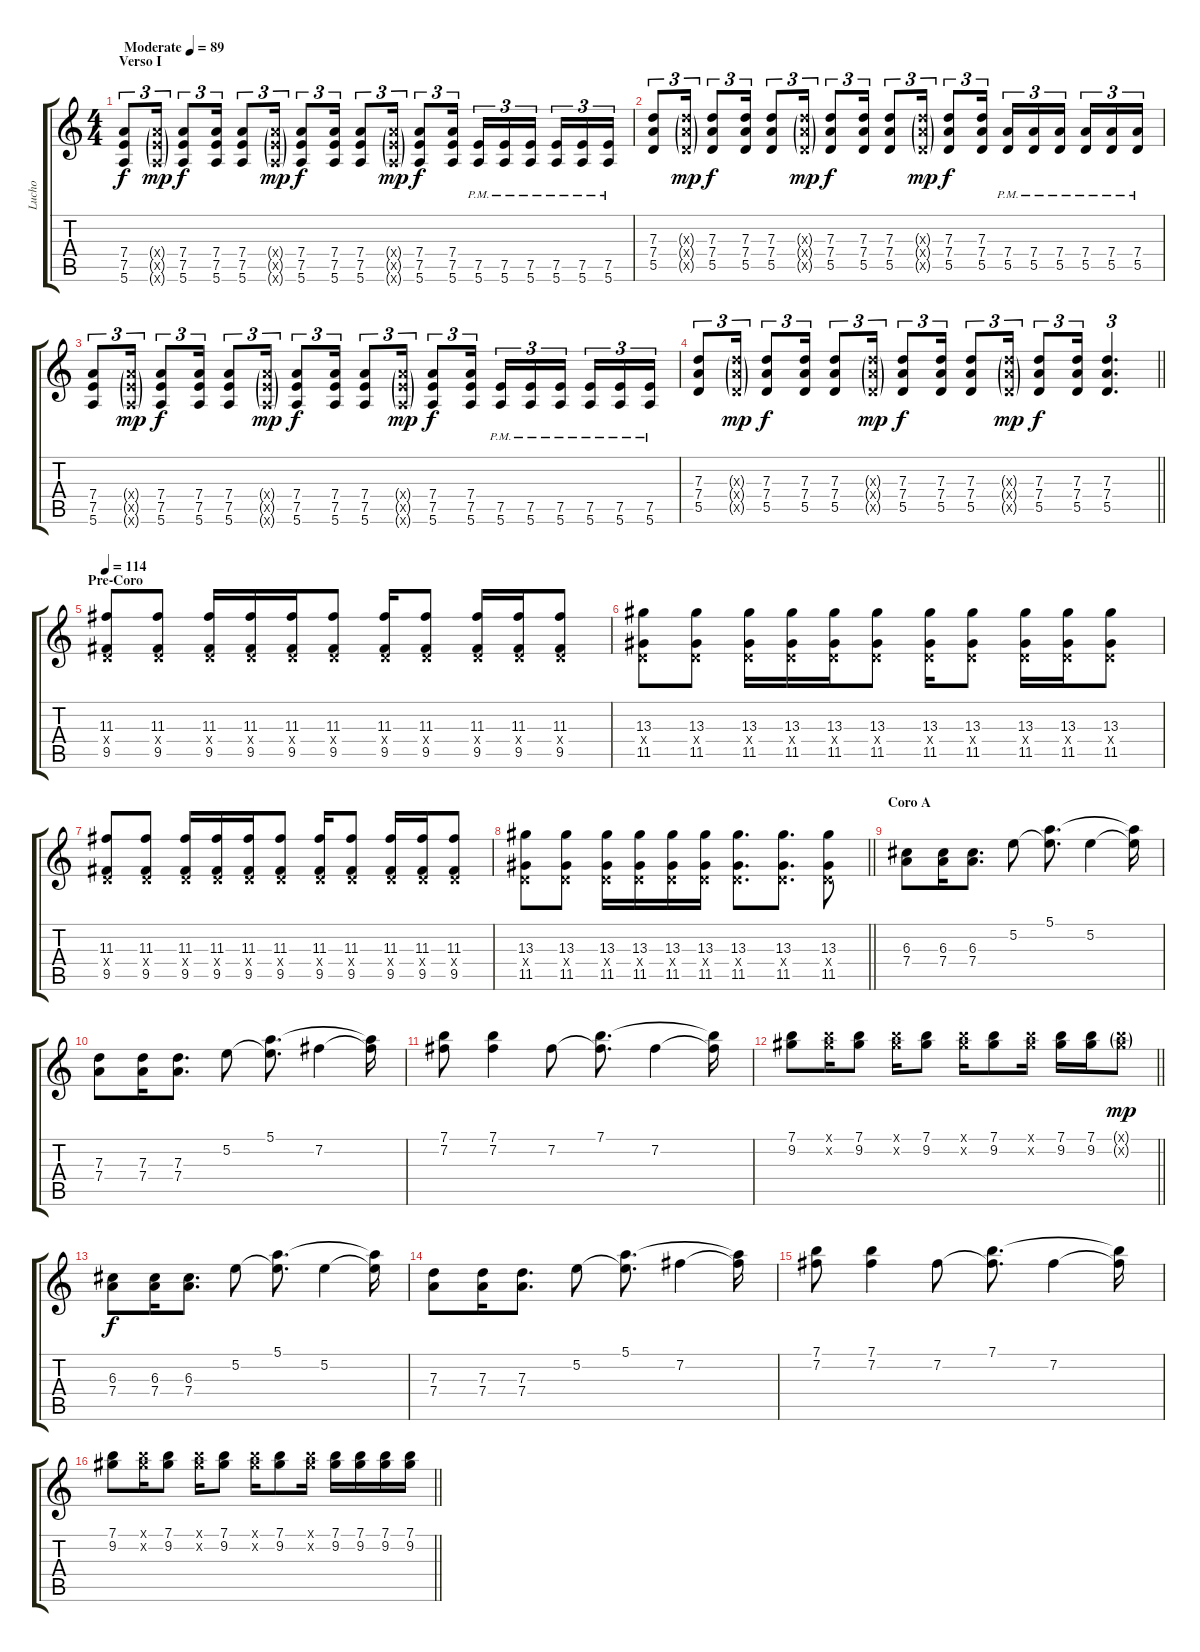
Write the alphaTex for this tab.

\track ("Lucho" "Lucho") {instrument distortionguitar}
\staff {score tabs}
\tuning (E4 B3 G3 D3 A2 E2) {hide}
\ts (4 4)
\section ("" "Verso I")
\tempo (89 "Moderate")
\clef g2
\ks c
(7.4 7.5 5.6).8{tu (3 2) dy f instrument distortionguitar} (7.4{g x} 7.5{g x} 5.6{g x}).16{tu (3 2) dy mp} (7.4 7.5 5.6).8{tu (3 2) dy f} (7.4 7.5 5.6).16{tu (3 2)} (7.4 7.5 5.6).8{tu (3 2)} (7.4{g x} 7.5{g x} 5.6{g x}).16{tu (3 2) dy mp} (7.4 7.5 5.6).8{tu (3 2) dy f} (7.4 7.5 5.6).16{tu (3 2)} (7.4 7.5 5.6).8{tu (3 2)} (7.4{g x} 7.5{g x} 5.6{g x}).16{tu (3 2) dy mp} (7.4 7.5 5.6).8{tu (3 2) dy f} (7.4 7.5 5.6).16{tu (3 2)} (7.5{pm} 5.6{pm}).16{tu (3 2)} (7.5{pm} 5.6{pm}).16{tu (3 2)} (7.5{pm} 5.6{pm}).16{tu (3 2) beam splitsecondary} (7.5{pm} 5.6{pm}).16{tu (3 2)} (7.5{pm} 5.6{pm}).16{tu (3 2)} (7.5{pm} 5.6{pm}).16{tu (3 2)} |
(7.3 7.4 5.5).8{tu (3 2)} (7.3{g x} 7.4{g x} 5.5{g x}).16{tu (3 2) dy mp} (7.3 7.4 5.5).8{tu (3 2) dy f} (7.3 7.4 5.5).16{tu (3 2)} (7.3 7.4 5.5).8{tu (3 2)} (7.3{g x} 7.4{g x} 5.5{g x}).16{tu (3 2) dy mp} (7.3 7.4 5.5).8{tu (3 2) dy f} (7.3 7.4 5.5).16{tu (3 2)} (7.3 7.4 5.5).8{tu (3 2)} (7.3{g x} 7.4{g x} 5.5{g x}).16{tu (3 2) dy mp} (7.3 7.4 5.5).8{tu (3 2) dy f} (7.3 7.4 5.5).16{tu (3 2)} (7.4{pm} 5.5{pm}).16{tu (3 2)} (7.4{pm} 5.5{pm}).16{tu (3 2)} (7.4{pm} 5.5{pm}).16{tu (3 2) beam splitsecondary} (7.4{pm} 5.5{pm}).16{tu (3 2)} (7.4{pm} 5.5{pm}).16{tu (3 2)} (7.4{pm} 5.5{pm}).16{tu (3 2)} |
(7.4 7.5 5.6).8{tu (3 2)} (7.4{g x} 7.5{g x} 5.6{g x}).16{tu (3 2) dy mp} (7.4 7.5 5.6).8{tu (3 2) dy f} (7.4 7.5 5.6).16{tu (3 2)} (7.4 7.5 5.6).8{tu (3 2)} (7.4{g x} 7.5{g x} 5.6{g x}).16{tu (3 2) dy mp} (7.4 7.5 5.6).8{tu (3 2) dy f} (7.4 7.5 5.6).16{tu (3 2)} (7.4 7.5 5.6).8{tu (3 2)} (7.4{g x} 7.5{g x} 5.6{g x}).16{tu (3 2) dy mp} (7.4 7.5 5.6).8{tu (3 2) dy f} (7.4 7.5 5.6).16{tu (3 2)} (7.5{pm} 5.6{pm}).16{tu (3 2)} (7.5{pm} 5.6{pm}).16{tu (3 2)} (7.5{pm} 5.6{pm}).16{tu (3 2) beam splitsecondary} (7.5{pm} 5.6{pm}).16{tu (3 2)} (7.5{pm} 5.6{pm}).16{tu (3 2)} (7.5{pm} 5.6{pm}).16{tu (3 2)} |
\barLineRight lightlight
(7.3 7.4 5.5).8{tu (3 2)} (7.3{g x} 7.4{g x} 5.5{g x}).16{tu (3 2) dy mp} (7.3 7.4 5.5).8{tu (3 2) dy f} (7.3 7.4 5.5).16{tu (3 2)} (7.3 7.4 5.5).8{tu (3 2)} (7.3{g x} 7.4{g x} 5.5{g x}).16{tu (3 2) dy mp} (7.3 7.4 5.5).8{tu (3 2) dy f} (7.3 7.4 5.5).16{tu (3 2)} (7.3 7.4 5.5).8{tu (3 2)} (7.3{g x} 7.4{g x} 5.5{g x}).16{tu (3 2) dy mp} (7.3 7.4 5.5).8{tu (3 2) dy f} (7.3 7.4 5.5).16{tu (3 2)} (7.3 7.4 5.5).4{d tu (3 2)} |
\section ("" "Pre-Coro")
\tempo 114
(11.3 0.4{x} 9.5).8 (11.3 0.4{x} 9.5).8 (11.3 0.4{x} 9.5).16 (11.3 0.4{x} 9.5).16 (11.3 0.4{x} 9.5).16 (11.3 0.4{x} 9.5).8 (11.3 0.4{x} 9.5).16 (11.3 0.4{x} 9.5).8 (11.3 0.4{x} 9.5).16 (11.3 0.4{x} 9.5).16 (11.3 0.4{x} 9.5).8 |
(13.3 0.4{x} 11.5).8 (13.3 0.4{x} 11.5).8 (13.3 0.4{x} 11.5).16 (13.3 0.4{x} 11.5).16 (13.3 0.4{x} 11.5).16 (13.3 0.4{x} 11.5).8 (13.3 0.4{x} 11.5).16 (13.3 0.4{x} 11.5).8 (13.3 0.4{x} 11.5).16 (13.3 0.4{x} 11.5).16 (13.3 0.4{x} 11.5).8 |
(11.3 0.4{x} 9.5).8 (11.3 0.4{x} 9.5).8 (11.3 0.4{x} 9.5).16 (11.3 0.4{x} 9.5).16 (11.3 0.4{x} 9.5).16 (11.3 0.4{x} 9.5).8 (11.3 0.4{x} 9.5).16 (11.3 0.4{x} 9.5).8 (11.3 0.4{x} 9.5).16 (11.3 0.4{x} 9.5).16 (11.3 0.4{x} 9.5).8 |
\barLineRight lightlight
(13.3 0.4{x} 11.5).8 (13.3 0.4{x} 11.5).8 (13.3 0.4{x} 11.5).16 (13.3 0.4{x} 11.5).16 (13.3 0.4{x} 11.5).16 (13.3 0.4{x} 11.5).16 (13.3 0.4{x} 11.5).8{d} (13.3 0.4{x} 11.5).8{d} (13.3 0.4{x} 11.5).8 |
\section ("" "Coro A")
(6.3 7.4).8 (6.3 7.4).16 (6.3 7.4).8{d} 5.2.8 (5.1 5.2{t}).8{d} 5.2.4 (5.1{t} 5.2{t}).16 |
(7.3 7.4).8 (7.3 7.4).16 (7.3 7.4).8{d} 5.2.8 (5.1 5.2{t}).8{d} 7.2.4 (5.1{t} 7.2{t}).16 |
(7.1 7.2).8 (7.1 7.2).4 7.2.8 (7.1 7.2{t}).8{d} 7.2.4 (7.1{t} 7.2{t}).16 |
\barLineRight lightlight
(7.1 9.2).8 (7.1{x} 9.2{x}).16 (7.1 9.2).8 (7.1{x} 9.2{x}).16 (7.1 9.2).8 (7.1{x} 9.2{x}).16 (7.1 9.2).8 (7.1{x} 9.2{x}).16 (7.1 9.2).16 (7.1 9.2).16 (7.1{g x} 9.2{g x}).8{dy mp} |
(6.3 7.4).8{dy f} (6.3 7.4).16 (6.3 7.4).8{d} 5.2.8 (5.1 5.2{t}).8{d} 5.2.4 (5.1{t} 5.2{t}).16 |
(7.3 7.4).8 (7.3 7.4).16 (7.3 7.4).8{d} 5.2.8 (5.1 5.2{t}).8{d} 7.2.4 (5.1{t} 7.2{t}).16 |
(7.1 7.2).8 (7.1 7.2).4 7.2.8 (7.1 7.2{t}).8{d} 7.2.4 (7.1{t} 7.2{t}).16 |
\barLineRight lightlight
(7.1 9.2).8 (7.1{x} 9.2{x}).16 (7.1 9.2).8 (7.1{x} 9.2{x}).16 (7.1 9.2).8 (7.1{x} 9.2{x}).16 (7.1 9.2).8 (7.1{x} 9.2{x}).16 (7.1 9.2).16 (7.1 9.2).16 (7.1 9.2).16 (7.1 9.2).16
